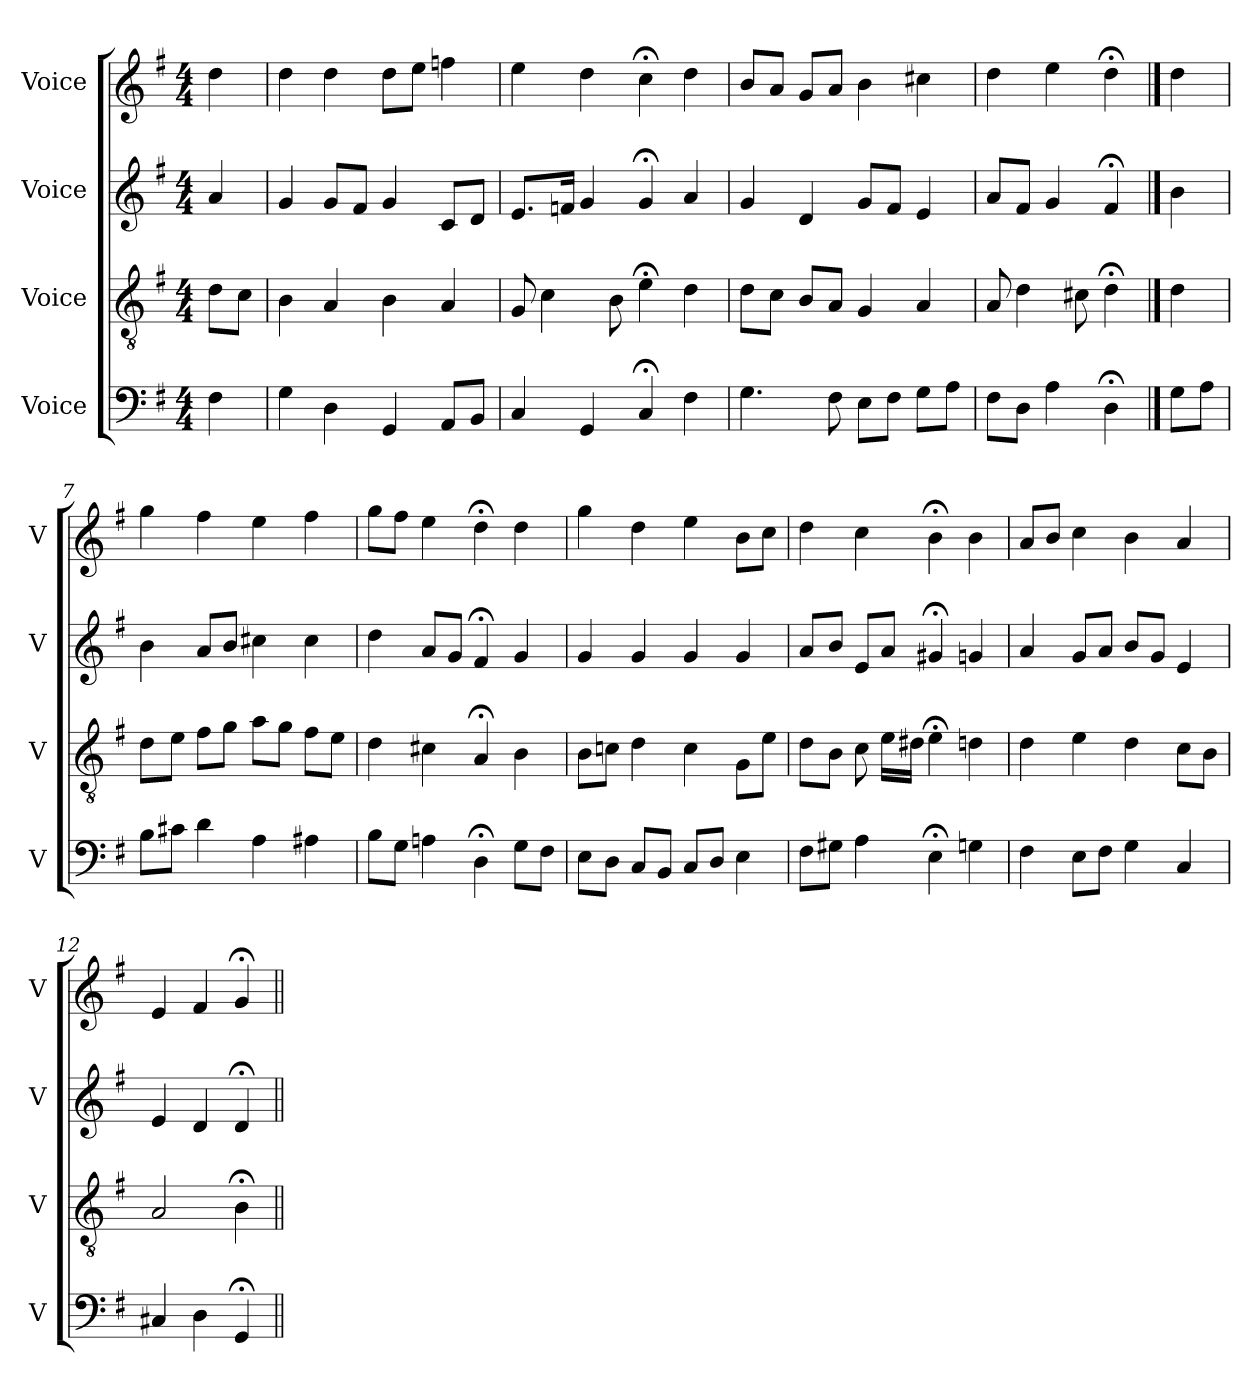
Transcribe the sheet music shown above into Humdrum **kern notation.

**kern	**kern	**kern	**kern
*part4	*part3	*part2	*part1
*staff4	*staff3	*staff2	*staff1
*I"Voice	*I"Voice	*I"Voice	*I"Voice
*I'V	*I'V	*I'V	*I'V
*clefF4	*clefGv2	*clefG2	*clefG2
*k[f#]	*k[f#]	*k[f#]	*k[f#]
*M4/4	*M4/4	*M4/4	*M4/4
*MM100	*MM100	*MM100	*MM100
=1	=1	=1	=1
4F#\	8d\L	4a/	4dd\
.	8c\J	.	.
=2	=2	=2	=2
4G\	4B\	4g/	4dd\
4D\	4A/	8g/L	4dd\
.	.	8f#/J	.
4GG/	4B\	4g/	8dd\L
.	.	.	8ee\J
8AA/L	4A/	8c/L	4ffn\
8BB/J	.	8d/J	.
=3	=3	=3	=3
4C/	8G/	8.e/L	4ee\
.	4c\	.	.
.	.	16fn/Jk	.
4GG/	.	4g/	4dd\
.	8B\	.	.
4C;/	4e;\	4g;/	4cc;\
4F#\	4d\	4a/	4dd\
=4	=4	=4	=4
4.G\	8d\L	4g/	8b/L
.	8c\J	.	8a/J
.	8B/L	4d/	8g/L
8F#\	8A/J	.	8a/J
8E\L	4G/	8g/L	4b\
8F#\J	.	8f#/J	.
8G\L	4A/	4e/	4cc#X\
8A\J	.	.	.
=5	=5	=5	=5
8F#\L	8A/	8a/L	4dd\
8D\J	4d\	8f#/J	.
4A\	.	4g/	4ee\
.	8c#X\	.	.
4D;\	4d;\	4f#;/	4dd;\
==6	==6	==6	==6
8G\L	4d\	4b\	4dd\
8A\J	.	.	.
!!LO:LB:g=z
=7	=7	=7	=7
8B\L	8d\L	4b\	4gg\
8c#X\J	8e\J	.	.
4d\	8f#\L	8a/L	4ff#\
.	8g\J	8b/J	.
4A\	8a\L	4cc#X\	4ee\
.	8g\J	.	.
4A#X\	8f#\L	4cc#\	4ff#\
.	8e\J	.	.
=8	=8	=8	=8
8B\L	4d\	4dd\	8gg\L
8G\J	.	.	8ff#\J
4An\	4c#X\	8a/L	4ee\
.	.	8g/J	.
4D;\	4A;/	4f#;/	4dd;\
8G\L	4B\	4g/	4dd\
8F#\J	.	.	.
=9	=9	=9	=9
8E\L	8B\L	4g/	4gg\
8D\J	8cn\J	.	.
8C/L	4d\	4g/	4dd\
8BB/J	.	.	.
8C/L	4c\	4g/	4ee\
8D/J	.	.	.
4E\	8G\L	4g/	8b\L
.	8e\J	.	8cc\J
=10	=10	=10	=10
8F#\L	8d\L	8a/L	4dd\
8G#X\J	8B\J	8b/J	.
4A\	8c\	8e/L	4cc\
.	16e\LL	8a/J	.
.	16d#X\JJ	.	.
4E;\	4e;\	4g#X;/	4b;\
4Gn\	4dn\	4gn/	4b\
=11	=11	=11	=11
4F#\	4d\	4a/	8a/L
.	.	.	8b/J
8E\L	4e\	8g/L	4cc\
8F#\J	.	8a/J	.
4G\	4d\	8b/L	4b\
.	.	8g/J	.
4C/	8c\L	4e/	4a/
.	8B\J	.	.
!!LO:LB:g=z
=12	=12	=12	=12
4C#X/	2A/	4e/	4e/
4D\	.	4d/	4f#/
4GG;/	4B;\	4d;/	4g;/
=||	=||	=||	=||
*-	*-	*-	*-
